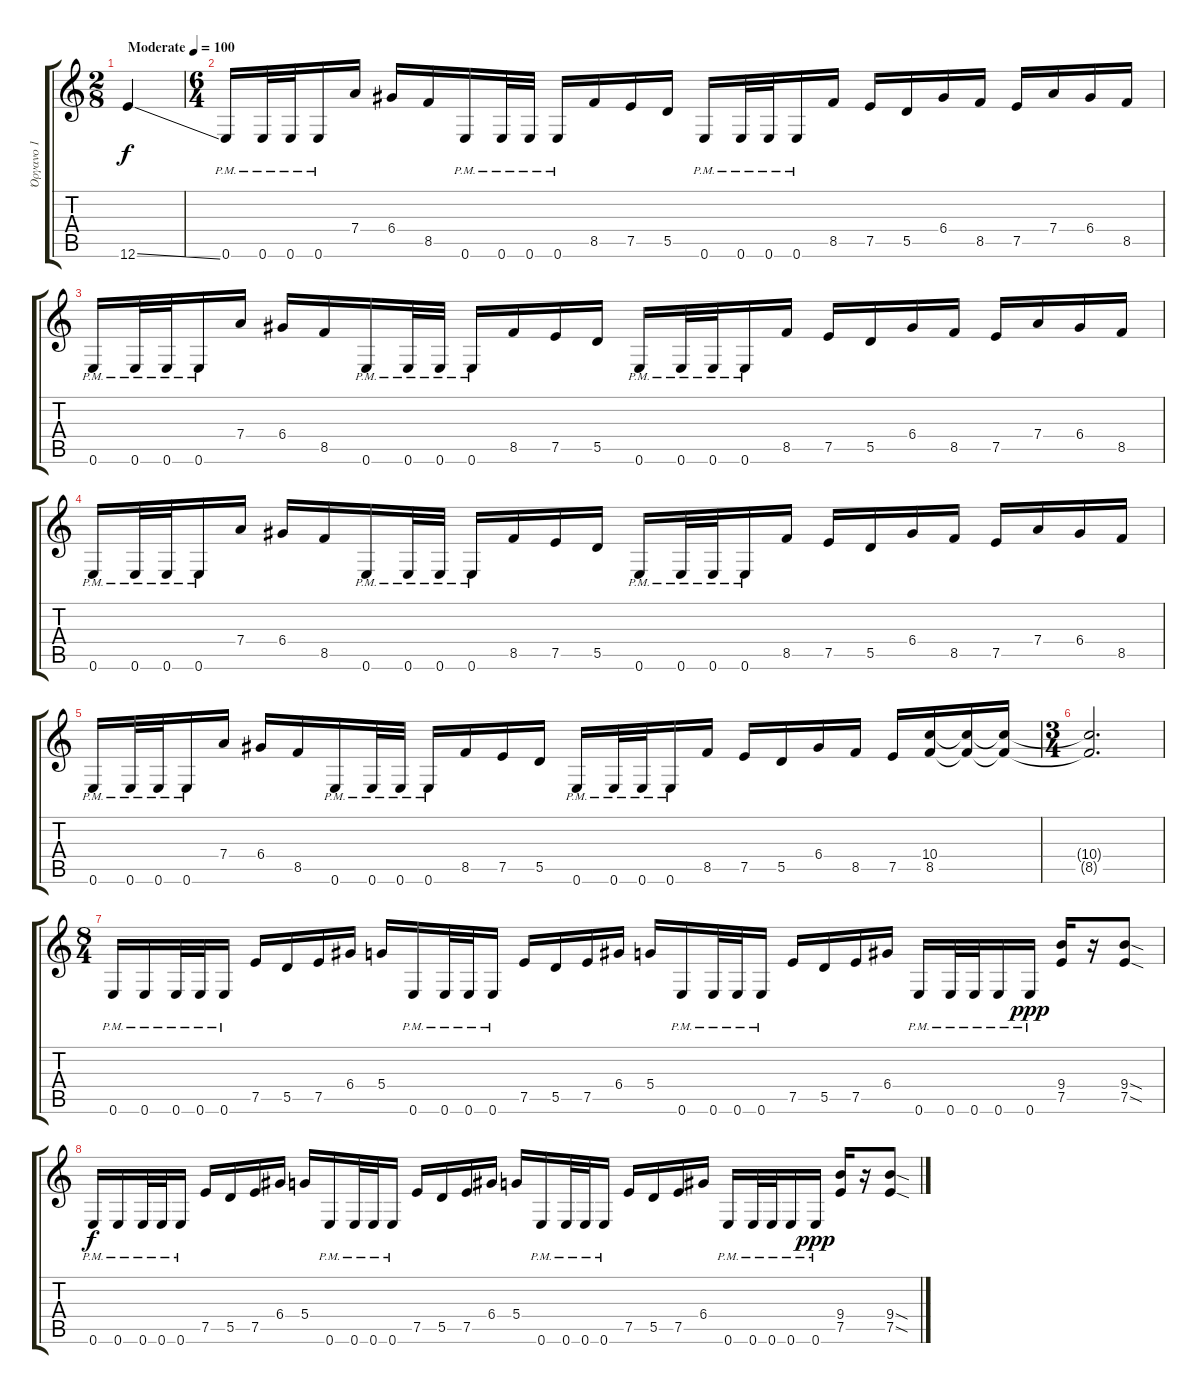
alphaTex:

\track ("Όργανο 1" "Όργανο 1") {instrument distortionguitar}
\staff {score tabs}
\tuning (E4 B3 G3 D3 A2 E2) {hide}
\ts (2 8)
\tempo (100 "Moderate")
\clef g2
\ks c
12.6{ss}.4{dy f instrument distortionguitar} |
\ts (6 4)
0.6{pm}.16 0.6{pm}.32 0.6{pm}.32 0.6{pm}.16 7.4.16 6.4.16 8.5.16 0.6{pm}.16 0.6{pm}.32 0.6{pm}.32 0.6{pm}.16 8.5.16 7.5.16 5.5.16 0.6{pm}.16 0.6{pm}.32 0.6{pm}.32 0.6{pm}.16 8.5.16 7.5.16 5.5.16 6.4.16 8.5.16 7.5.16 7.4.16 6.4.16 8.5.16 |
0.6{pm}.16 0.6{pm}.32 0.6{pm}.32 0.6{pm}.16 7.4.16 6.4.16 8.5.16 0.6{pm}.16 0.6{pm}.32 0.6{pm}.32 0.6{pm}.16 8.5.16 7.5.16 5.5.16 0.6{pm}.16 0.6{pm}.32 0.6{pm}.32 0.6{pm}.16 8.5.16 7.5.16 5.5.16 6.4.16 8.5.16 7.5.16 7.4.16 6.4.16 8.5.16 |
0.6{pm}.16 0.6{pm}.32 0.6{pm}.32 0.6{pm}.16 7.4.16 6.4.16 8.5.16 0.6{pm}.16 0.6{pm}.32 0.6{pm}.32 0.6{pm}.16 8.5.16 7.5.16 5.5.16 0.6{pm}.16 0.6{pm}.32 0.6{pm}.32 0.6{pm}.16 8.5.16 7.5.16 5.5.16 6.4.16 8.5.16 7.5.16 7.4.16 6.4.16 8.5.16 |
0.6{pm}.16 0.6{pm}.32 0.6{pm}.32 0.6{pm}.16 7.4.16 6.4.16 8.5.16 0.6{pm}.16 0.6{pm}.32 0.6{pm}.32 0.6{pm}.16 8.5.16 7.5.16 5.5.16 0.6{pm}.16 0.6{pm}.32 0.6{pm}.32 0.6{pm}.16 8.5.16 7.5.16 5.5.16 6.4.16 8.5.16 7.5.16 (10.4 8.5).16 (10.4{t} 8.5{t}).16 (10.4{t} 8.5{t}).16 |
\ts (3 4)
(10.4{t} 8.5{t}).2{d} |
\ts (8 4)
0.6{pm}.16 0.6{pm}.16 0.6{pm}.32 0.6{pm}.32 0.6{pm}.16 7.5.16 5.5.16 7.5.16 6.4.16 5.4.16 0.6{pm}.16 0.6{pm}.32 0.6{pm}.32 0.6{pm}.16 7.5.16 5.5.16 7.5.16 6.4.16 5.4.16 0.6{pm}.16 0.6{pm}.32 0.6{pm}.32 0.6{pm}.16 7.5.16 5.5.16 7.5.16 6.4.16 0.6{pm}.16 0.6{pm}.32 0.6{pm}.32 0.6{pm}.16 0.6{pm}.16{dy ppp} (9.4 7.5).16 r.16 (9.4{sod} 7.5{sod}).8 |
0.6{pm}.16{dy f} 0.6{pm}.16 0.6{pm}.32 0.6{pm}.32 0.6{pm}.16 7.5.16 5.5.16 7.5.16 6.4.16 5.4.16 0.6{pm}.16 0.6{pm}.32 0.6{pm}.32 0.6{pm}.16 7.5.16 5.5.16 7.5.16 6.4.16 5.4.16 0.6{pm}.16 0.6{pm}.32 0.6{pm}.32 0.6{pm}.16 7.5.16 5.5.16 7.5.16 6.4.16 0.6{pm}.16 0.6{pm}.32 0.6{pm}.32 0.6{pm}.16 0.6{pm}.16{dy ppp} (9.4 7.5).16 r.16 (9.4{sod} 7.5{sod}).8
